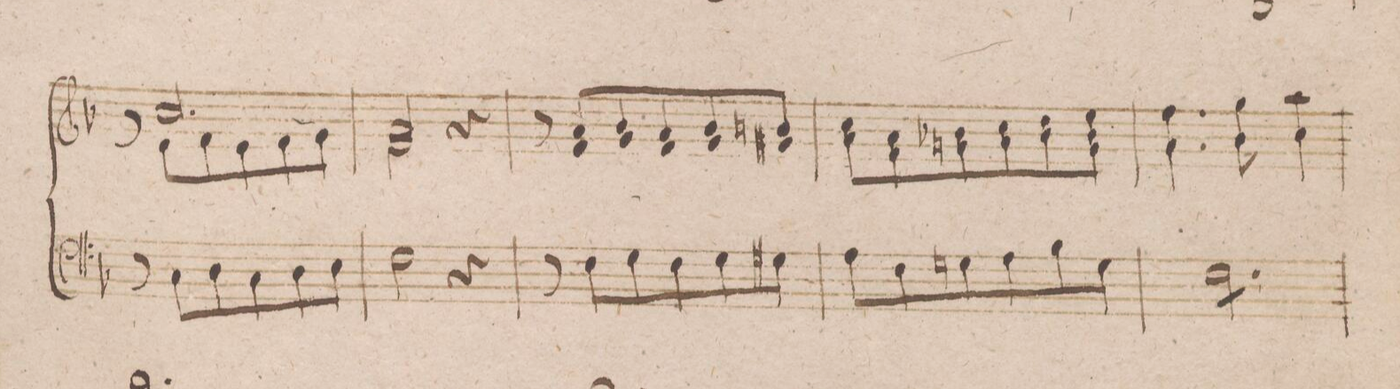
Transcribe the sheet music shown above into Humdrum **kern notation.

**kern
*I"Organo.
*clefF4
*k[b-]
*met(c|)
*M3/4
8r
8C\L
8D\
8C\
8D\
8E\J
=131
2F\
4r
=132
8r
8F\L
8G\
8F\
8G\
8G#X\J
=133
8A\L
8F\
8G\
8A\
8B-\
8G\J
=134
*tremolo
8F\L
8F\
8F\
8F\
8F\
8F\J
*Xtremolo
=135
*-
